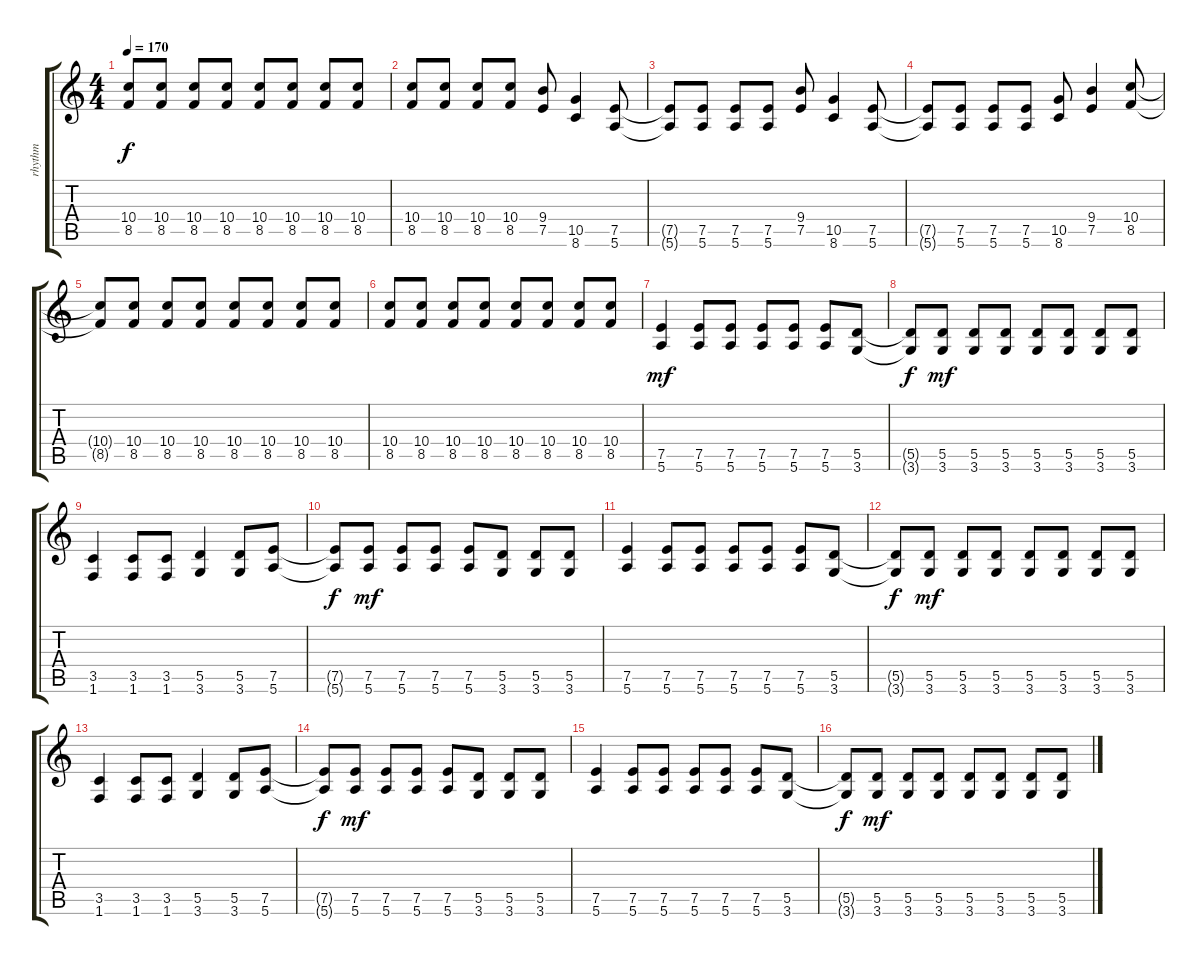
\track ("rhythm" "rhythm") {instrument distortionguitar}
\staff {score tabs}
\tuning (E4 B3 G3 D3 A2 E2) {hide}
\ts (4 4)
\tempo 170
\clef g2
\ks c
(10.4{t} 8.5{t}).8{dy f} (10.4 8.5).8 (10.4 8.5).8 (10.4 8.5).8 (10.4 8.5).8 (10.4 8.5).8 (10.4 8.5).8 (10.4 8.5).8 |
(10.4 8.5).8 (10.4 8.5).8 (10.4 8.5).8 (10.4 8.5).8 (9.4 7.5).8 (10.5 8.6).4 (7.5 5.6).8 |
(7.5{t} 5.6{t}).8 (7.5 5.6).8 (7.5 5.6).8 (7.5 5.6).8 (9.4 7.5).8 (10.5 8.6).4 (7.5 5.6).8 |
(7.5{t} 5.6{t}).8 (7.5 5.6).8 (7.5 5.6).8 (7.5 5.6).8 (10.5 8.6).8 (9.4 7.5).4 (10.4 8.5).8 |
(10.4{t} 8.5{t}).8 (10.4 8.5).8 (10.4 8.5).8 (10.4 8.5).8 (10.4 8.5).8 (10.4 8.5).8 (10.4 8.5).8 (10.4 8.5).8 |
(10.4 8.5).8 (10.4 8.5).8 (10.4 8.5).8 (10.4 8.5).8 (10.4 8.5).8 (10.4 8.5).8 (10.4 8.5).8 (10.4 8.5).8 |
(7.5 5.6).4{dy mf} (7.5 5.6).8 (7.5 5.6).8 (7.5 5.6).8 (7.5 5.6).8 (7.5 5.6).8 (5.5 3.6).8 |
(5.5{t} 3.6{t}).8{dy f} (5.5 3.6).8{dy mf} (5.5 3.6).8 (5.5 3.6).8 (5.5 3.6).8 (5.5 3.6).8 (5.5 3.6).8 (5.5 3.6).8 |
(3.5 1.6).4 (3.5 1.6).8 (3.5 1.6).8 (5.5 3.6).4 (5.5 3.6).8 (7.5 5.6).8 |
(7.5{t} 5.6{t}).8{dy f} (7.5 5.6).8{dy mf} (7.5 5.6).8 (7.5 5.6).8 (7.5 5.6).8 (5.5 3.6).8 (5.5 3.6).8 (5.5 3.6).8 |
(7.5 5.6).4 (7.5 5.6).8 (7.5 5.6).8 (7.5 5.6).8 (7.5 5.6).8 (7.5 5.6).8 (5.5 3.6).8 |
(5.5{t} 3.6{t}).8{dy f} (5.5 3.6).8{dy mf} (5.5 3.6).8 (5.5 3.6).8 (5.5 3.6).8 (5.5 3.6).8 (5.5 3.6).8 (5.5 3.6).8 |
(3.5 1.6).4 (3.5 1.6).8 (3.5 1.6).8 (5.5 3.6).4 (5.5 3.6).8 (7.5 5.6).8 |
(7.5{t} 5.6{t}).8{dy f} (7.5 5.6).8{dy mf} (7.5 5.6).8 (7.5 5.6).8 (7.5 5.6).8 (5.5 3.6).8 (5.5 3.6).8 (5.5 3.6).8 |
(7.5 5.6).4 (7.5 5.6).8 (7.5 5.6).8 (7.5 5.6).8 (7.5 5.6).8 (7.5 5.6).8 (5.5 3.6).8 |
(5.5{t} 3.6{t}).8{dy f} (5.5 3.6).8{dy mf} (5.5 3.6).8 (5.5 3.6).8 (5.5 3.6).8 (5.5 3.6).8 (5.5 3.6).8 (5.5 3.6).8
